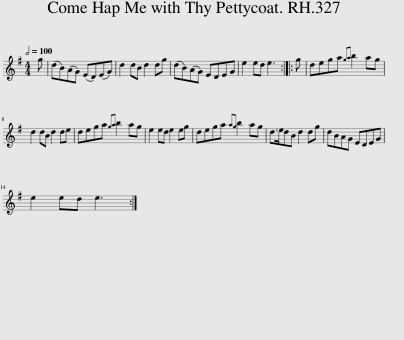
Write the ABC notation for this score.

X:1
L:1/8
Q:1/2=100
M:4/4
I:linebreak $
K:Emin
V:1 treble
V:1
 g | (dB)(AG) (ED)(EG) | d2 dB d2 dg | (dB)(AG) EDEG | e2 ed e3 :: %5
 g | dega{ga} b2 ag |$ d2 dB d2 de | dega{ga} b2 ag | e2 ed e2 eg | %10
 dega{ag} b2 ag | d>edB d2 dg | dBAG EDEG |$ e2 ed e3 :| %14
